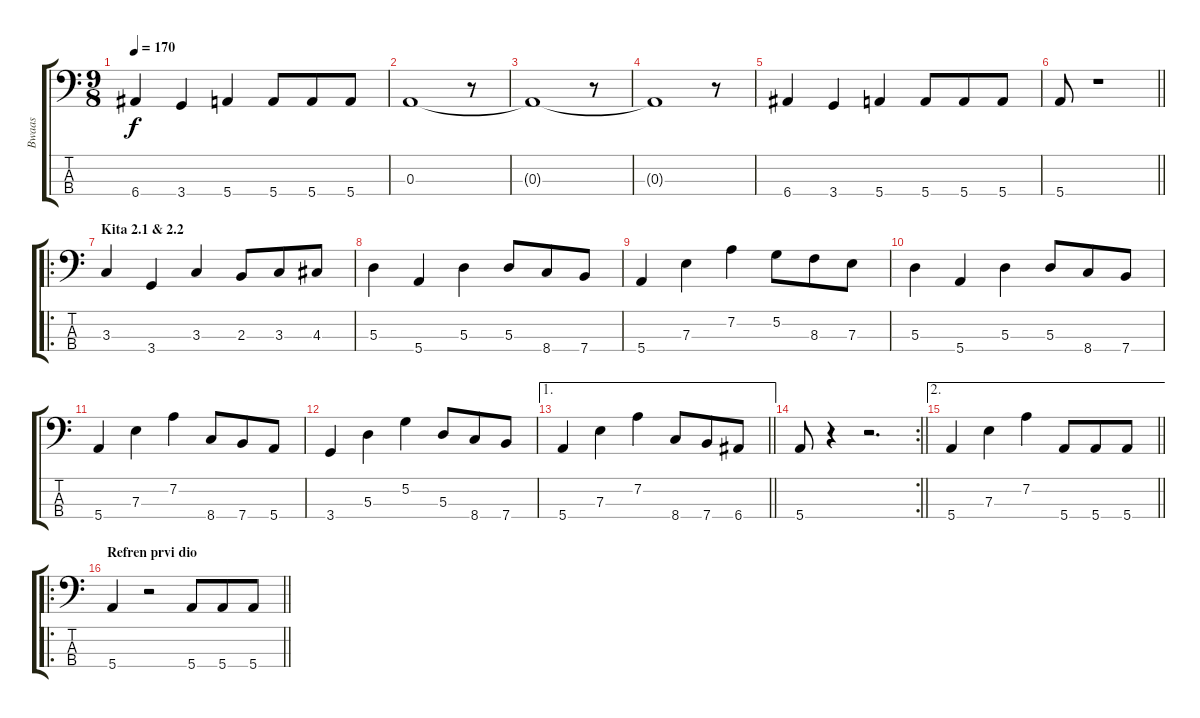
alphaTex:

\track ("Bwaas" "Bwaas") {instrument electricbassfinger}
\staff {score tabs}
\tuning (G2 D2 A1 E1) {hide}
\ts (9 8)
\tempo 170
\clef f4
\ks c
6.4.4{dy f} 3.4.4 5.4.4 5.4.8 5.4.8 5.4.8 |
0.3.1 r.8 |
0.3{t}.1 r.8 |
0.3{t}.1 r.8 |
6.4.4 3.4.4 5.4.4 5.4.8 5.4.8 5.4.8 |
\barLineRight lightlight
5.4.8 r.1 |
\ro
\section ("" "Kita 2.1 & 2.2")
3.3.4 3.4.4 3.3.4 2.3.8 3.3.8 4.3.8 |
5.3.4 5.4.4 5.3.4 5.3.8 8.4.8 7.4.8 |
5.4.4 7.3.4 7.2.4 5.2.8 8.3.8 7.3.8 |
5.3.4 5.4.4 5.3.4 5.3.8 8.4.8 7.4.8 |
5.4.4 7.3.4 7.2.4 8.4.8 7.4.8 5.4.8 |
3.4.4 5.3.4 5.2.4 5.3.8 8.4.8 7.4.8 |
\ae 1
\barLineRight lightlight
5.4.4 7.3.4 7.2.4 8.4.8 7.4.8 6.4.8 |
\rc 2
\barLineRight lightlight
5.4.8 r.4 r.2{d} |
\ae 2
\barLineRight lightlight
5.4.4 7.3.4 7.2.4 5.4.8 5.4.8 5.4.8 |
\ro
\section ("" "Refren prvi dio")
\barLineRight lightlight
5.4.4 r.2 5.4.8 5.4.8 5.4.8
